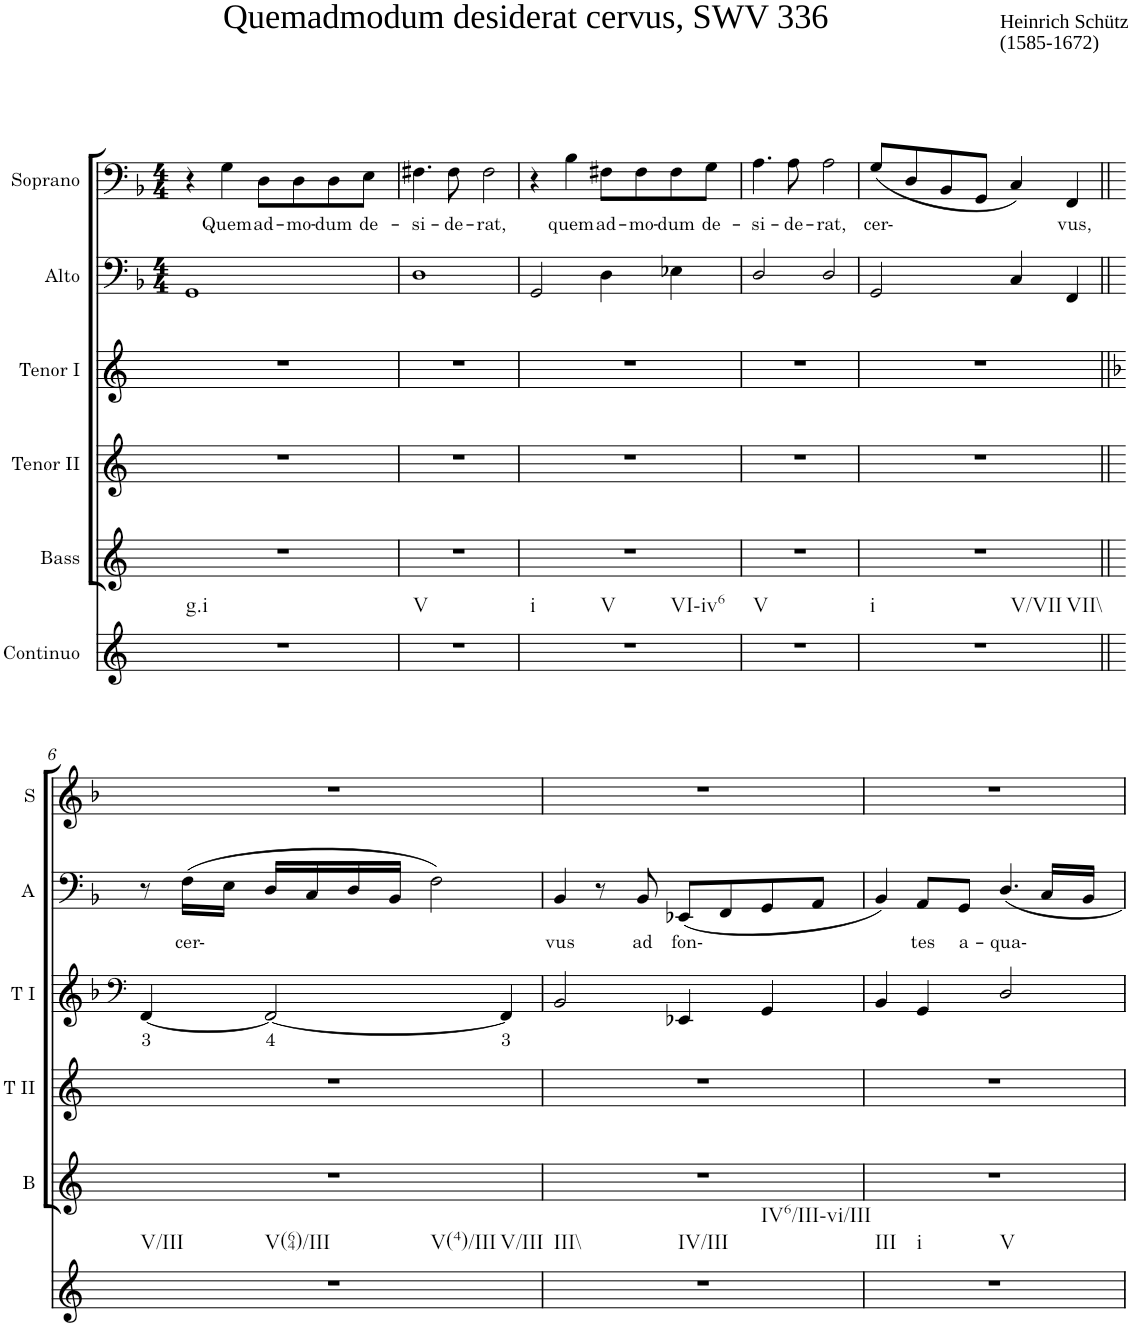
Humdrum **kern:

**kern	**kern	**kern	**kern	**text	**kern	**text	**kern	**text
*part6	*part5	*part4	*part3	*part3	*part2	*part2	*part1	*part1
*staff6	*staff5	*staff4	*staff3	*staff3	*staff2	*staff2	*staff1	*staff1
*I"Continuo	*I"Bass	*I"Tenor II	*I"Tenor I	*	*I"Alto	*	*I"Soprano	*
*	*I'B	*I'T II	*I'T I	*	*I'A	*	*I'S	*
*clefG2	*clefG2	*clefG2	*clefG2	*	*clefF4	*	*clefF4	*
*k[]	*k[]	*k[]	*k[]	*	*k[b-]	*	*k[b-]	*
*	*	*	*	*	*M4/4	*	*M4/4	*
=1	=1	=1	=1	=1	=1	=1	=1	=1
!	!	!	!	!	!	!	!LO:TX:a:t=Quemadmodum desiderat cervus, SWV 336	!
!	!	!	!	!	!	!	!LO:TX:a:t=Heinrich Schütz	!
!	!	!	!	!	!	!	!LO:TX:a:t=(1585-1672)	!
!LO:TX:b:t=g.i	!	!	!	!	!	!	!	!
1r	1r	1r	1r	.	1GG	.	4r	.
!	!	!	!	!	!	!	!	!LO:LY:b
.	.	.	.	.	.	.	4G\	Quem-
!	!	!	!	!	!	!	!	!LO:LY:b
.	.	.	.	.	.	.	8D\L	ad-
!	!	!	!	!	!	!	!	!LO:LY:b
.	.	.	.	.	.	.	8D\	mo-
!	!	!	!	!	!	!	!	!LO:LY:b
.	.	.	.	.	.	.	8D\	dum
!	!	!	!	!	!	!	!	!LO:LY:b
.	.	.	.	.	.	.	8E\J	de-
=2	=2	=2	=2	=2	=2	=2	=2	=2
!LO:TX:b:t=V	!	!	!	!	!	!	!	!
!	!	!	!	!	!	!	!	!LO:LY:b
1r	1r	1r	1r	.	1D	.	4.F#X\	si-
!	!	!	!	!	!	!	!	!LO:LY:b
.	.	.	.	.	.	.	8F#\	de-
!	!	!	!	!	!	!	!	!LO:LY:b
.	.	.	.	.	.	.	2F#\	rat,
=3	=3	=3	=3	=3	=3	=3	=3	=3
!LO:TX:b:t=i	!	!	!	!	!	!	!	!
!LO:TX:b:t=V	!	!	!	!	!	!	!	!
!LO:TX:b:t=VI-iv6	!	!	!	!	!	!	!	!
1r	1r	1r	1r	.	2GG/	.	4r	.
!	!	!	!	!	!	!	!	!LO:LY:b
.	.	.	.	.	.	.	4B-\	quem-
!	!	!	!	!	!	!	!	!LO:LY:b
.	.	.	.	.	4D\	.	8F#X\L	ad-
!	!	!	!	!	!	!	!	!LO:LY:b
.	.	.	.	.	.	.	8F#\	mo-
!	!	!	!	!	!	!	!	!LO:LY:b
.	.	.	.	.	4E-X\	.	8F#\	dum
!	!	!	!	!	!	!	!	!LO:LY:b
.	.	.	.	.	.	.	8G\J	de-
=4	=4	=4	=4	=4	=4	=4	=4	=4
!LO:TX:b:t=V	!	!	!	!	!	!	!	!
!	!	!	!	!	!	!	!	!LO:LY:b
1r	1r	1r	1r	.	2D/	.	4.A\	si-
!	!	!	!	!	!	!	!	!LO:LY:b
.	.	.	.	.	.	.	8A\	de-
!	!	!	!	!	!	!	!	!LO:LY:b
.	.	.	.	.	2D/	.	2A\	rat,
=5	=5	=5	=5	=5	=5	=5	=5	=5
!LO:TX:b:t=i	!	!	!	!	!	!	!	!
!LO:TX:b:t=V/VII	!	!	!	!	!	!	!	!
!LO:TX:b:t=VII\\	!	!	!	!	!	!	!	!
!	!	!	!	!	!	!	!	!LO:LY:b
1r	1r	1r	1r	.	2GG/	.	(8G/L	cer-
.	.	.	.	.	.	.	8D/	.
.	.	.	.	.	.	.	8BB-/	.
.	.	.	.	.	.	.	8GG/J	.
.	.	.	.	.	4C/	.	4C/)	.
!	!	!	!	!	!	!	!	!LO:LY:b
.	.	.	.	.	4FF/	.	4FF/	vus,
!!LO:LB:g=z
=6||	=6||	=6||	=6||	=6||	=6||	=6||	=6||	=6||
*	*	*	*clefF4	*	*	*	*	*
*	*	*	*k[b-]	*	*	*	*	*
!LO:TX:b:t=V/III	!	!	!	!	!	!	!	!
!LO:TX:b:t=V(64)/III	!	!	!	!	!	!	!	!
!LO:TX:b:t=V(4)/III	!	!	!	!	!	!	!	!
!LO:TX:b:t=V/III	!	!	!	!	!	!	!	!
!	!	!	!	!LO:LY:b	!	!	!	!
1r	1r	1r	[4FF/	3	8r	.	1r	.
!	!	!	!	!	!	!LO:LY:b	!	!
.	.	.	.	.	(16F\LL	cer-	.	.
.	.	.	.	.	16E\JJ	.	.	.
!	!	!	!	!LO:LY:b	!	!	!	!
.	.	.	2FF/_	4	16D/LL	.	.	.
.	.	.	.	.	16C/	.	.	.
.	.	.	.	.	16D/	.	.	.
.	.	.	.	.	16BB-/JJ	.	.	.
.	.	.	.	.	2F\)	.	.	.
!	!	!	!	!LO:LY:b	!	!	!	!
.	.	.	4FF/]	3	.	.	.	.
=7	=7	=7	=7	=7	=7	=7	=7	=7
!LO:TX:b:t=III\\	!	!	!	!	!	!	!	!
!LO:TX:b:t=IV/III	!	!	!	!	!	!	!	!
!LO:TX:b:t=IV6/III-vi/III	!	!	!	!	!	!	!	!
!	!	!	!	!	!	!LO:LY:b	!	!
1r	1r	1r	2BB-/	.	4BB-/	vus	1r	.
.	.	.	.	.	8r	.	.	.
!	!	!	!	!	!	!LO:LY:b	!	!
.	.	.	.	.	8BB-/	ad	.	.
!	!	!	!	!	!	!LO:LY:b	!	!
.	.	.	4EE-X/	.	(8EE-X/L	fon-	.	.
.	.	.	.	.	8FF/	.	.	.
.	.	.	4GG/	.	8GG/	.	.	.
.	.	.	.	.	8AA/J	.	.	.
=8	=8	=8	=8	=8	=8	=8	=8	=8
!LO:TX:b:t=III	!	!	!	!	!	!	!	!
!LO:TX:b:t=i	!	!	!	!	!	!	!	!
!LO:TX:b:t=V	!	!	!	!	!	!	!	!
1r	1r	1r	4BB-/	.	4BB-/)	.	1r	.
!	!	!	!	!	!	!LO:LY:b	!	!
.	.	.	4GG/	.	8AA/L	tes	.	.
!	!	!	!	!	!	!LO:LY:b	!	!
.	.	.	.	.	8GG/J	a-	.	.
!	!	!	!	!	!	!LO:LY:b	!	!
.	.	.	2D/	.	4.D/	qua-	.	.
.	.	.	.	.	16C/LL	.	.	.
.	.	.	.	.	16BB-/JJ	.	.	.
=	=	=	=	=	=	=	=	=
*-	*-	*-	*-	*-	*-	*-	*-	*-
